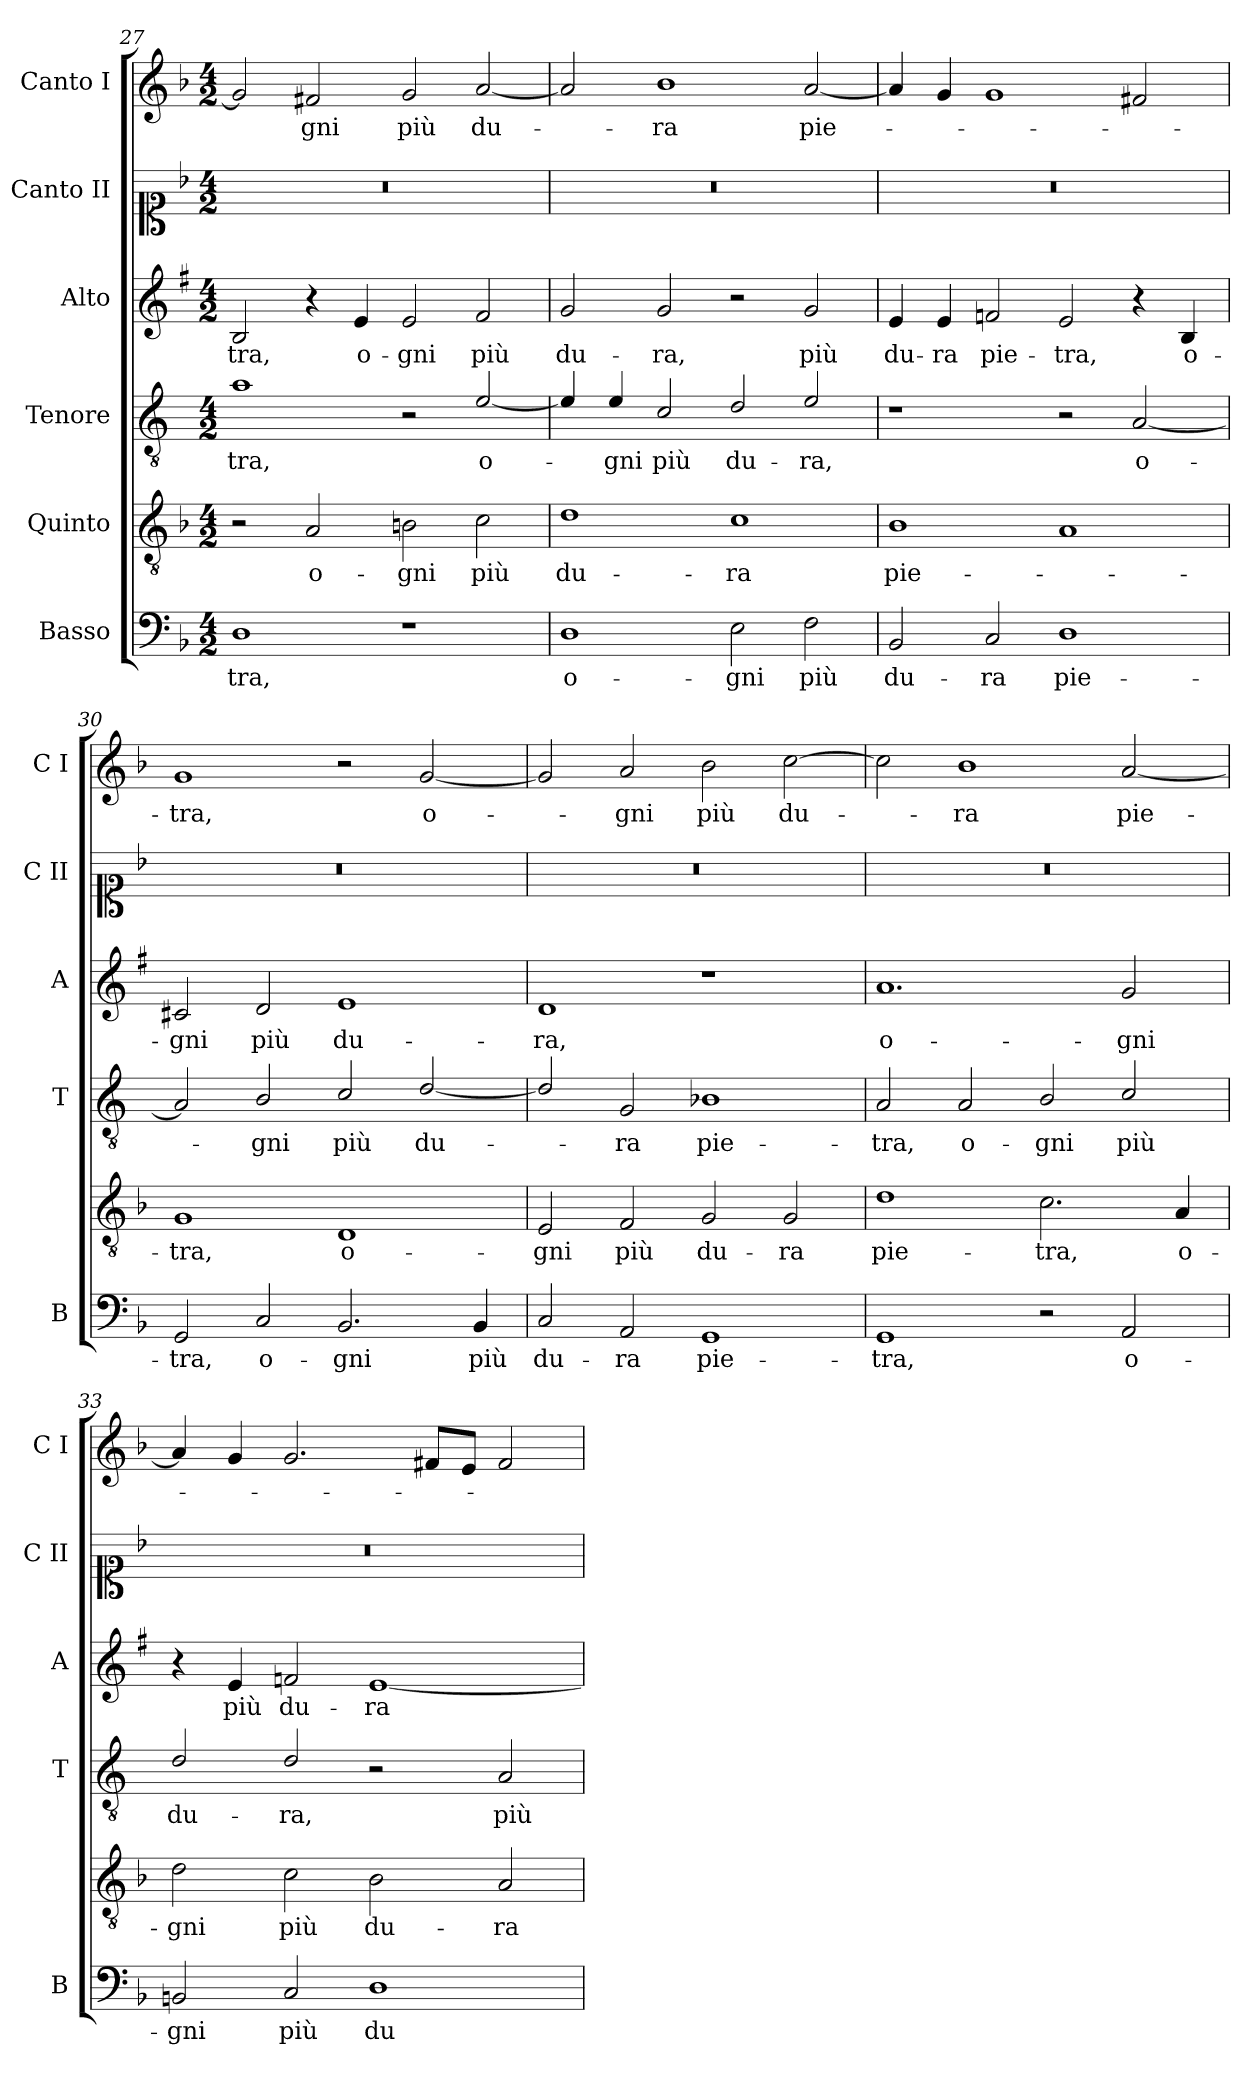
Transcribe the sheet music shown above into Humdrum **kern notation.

**kern	**text	**kern	**text	**kern	**text	**kern	**text	**kern	**kern	**text
*part6	*part6	*part5	*part5	*part4	*part4	*part3	*part3	*part2	*part1	*part1
*staff6	*staff6	*staff5	*staff5	*staff4	*staff4	*staff3	*staff3	*staff2	*staff1	*staff1
*I"Basso	*	*I"Quinto	*	*I"Tenore	*	*I"Alto	*	*I"Canto II	*I"Canto I	*
*I'B	*	*	*	*I'T	*	*I'A	*	*I'C II	*I'C I	*
!!LO:LB:g=z
*clefF4	*	*clefGv2	*	*clefGv2	*	*clefG2	*	*clefC1	*clefG2	*
*	*	*	*	*ITrd4c7	*	*ITrd1c2	*	*	*	*
*k[b-]	*	*k[b-]	*	*k[b-]	*	*k[b-]	*	*k[b-]	*k[b-]	*
*F:	*	*F:	*	*F:	*	*F:	*	*F:	*F:	*
*M4/2	*	*M4/2	*	*M4/2	*	*M4/2	*	*M4/2	*M4/2	*
=27	=27	=27	=27	=27	=27	=27	=27	=27	=27	=27
!	!LO:LY:b	!	!	!	!LO:LY:b	!	!LO:LY:b	!	!	!
1D	-tra,	2r	.	1d	-tra,	2A/	-tra,	0r	2g/]	.
!	!	!	!LO:LY:b	!	!	!	!	!	!	!LO:LY:b
.	.	2A/	o-	.	.	4r	.	.	2f#X/	-gni
!	!	!	!	!	!	!	!LO:LY:b	!	!	!
.	.	.	.	.	.	4d/	o-	.	.	.
!	!	!	!LO:LY:b	!	!	!	!LO:LY:b	!	!	!LO:LY:b
1r	.	2Bn\	-gni	2r	.	2d/	-gni	.	2g/	più
!	!	!	!LO:LY:b	!	!LO:LY:b	!	!LO:LY:b	!	!	!LO:LY:b
.	.	2c\	più	[2A/	o-	2e/	più	.	[2a/	du-
=28	=28	=28	=28	=28	=28	=28	=28	=28	=28	=28
!	!LO:LY:b	!	!LO:LY:b	!	!	!	!LO:LY:b	!	!	!
1D	o-	1d	du-	4A/]	.	2f/	du-	0r	2a/]	.
!	!	!	!	!	!LO:LY:b	!	!	!	!	!
.	.	.	.	4A/	-gni	.	.	.	.	.
!	!	!	!	!	!LO:LY:b	!	!LO:LY:b	!	!	!LO:LY:b
.	.	.	.	2F/	più	2f/	-ra,	.	1b-	-ra
!	!LO:LY:b	!	!LO:LY:b	!	!LO:LY:b	!	!	!	!	!
2E\	-gni	1c	-ra	2G/	du-	2r	.	.	.	.
!	!LO:LY:b	!	!	!	!LO:LY:b	!	!LO:LY:b	!	!	!LO:LY:b
2F\	più	.	.	2A/	-ra,	2f/	più	.	[2a/	pie-
=29	=29	=29	=29	=29	=29	=29	=29	=29	=29	=29
!	!LO:LY:b	!	!LO:LY:b	!	!	!	!LO:LY:b	!	!	!
2BB-/	du-	1B-	pie-	1r	.	4d/	du-	0r	4a/]	.
!	!	!	!	!	!	!	!LO:LY:b	!	!	!
.	.	.	.	.	.	4d/	-ra	.	4g/	.
!	!LO:LY:b	!	!	!	!	!	!LO:LY:b	!	!	!
2C/	-ra	.	.	.	.	2e-X/	pie-	.	1g	.
!	!LO:LY:b	!	!	!	!	!	!LO:LY:b	!	!	!
1D	pie-	1A	.	2r	.	2d/	-tra,	.	.	.
!	!	!	!	!	!LO:LY:b	!	!	!	!	!
.	.	.	.	[2D/	o-	4r	.	.	2f#X/	.
!	!	!	!	!	!	!	!LO:LY:b	!	!	!
.	.	.	.	.	.	4A/	o-	.	.	.
=30	=30	=30	=30	=30	=30	=30	=30	=30	=30	=30
!	!LO:LY:b	!	!LO:LY:b	!	!	!	!LO:LY:b	!	!	!LO:LY:b
2GG/	-tra,	1G	-tra,	2D/]	.	2Bn/	-gni	0r	1g	-tra,
!	!LO:LY:b	!	!	!	!LO:LY:b	!	!LO:LY:b	!	!	!
2C/	o-	.	.	2E/	-gni	2c/	più	.	.	.
!	!LO:LY:b	!	!LO:LY:b	!	!LO:LY:b	!	!LO:LY:b	!	!	!
2.BB-/	-gni	1D	o-	2F/	più	1d	du-	.	2r	.
!	!	!	!	!	!LO:LY:b	!	!	!	!	!LO:LY:b
.	.	.	.	[2G/	du-	.	.	.	[2g/	o-
!	!LO:LY:b	!	!	!	!	!	!	!	!	!
4BB-/	più	.	.	.	.	.	.	.	.	.
=31	=31	=31	=31	=31	=31	=31	=31	=31	=31	=31
!	!LO:LY:b	!	!LO:LY:b	!	!	!	!LO:LY:b	!	!	!
2C/	du-	2E/	-gni	2G/]	.	1c	-ra,	0r	2g/]	.
!	!LO:LY:b	!	!LO:LY:b	!	!LO:LY:b	!	!	!	!	!LO:LY:b
2AA/	-ra	2F/	più	2C/	-ra	.	.	.	2a/	-gni
!	!LO:LY:b	!	!LO:LY:b	!	!LO:LY:b	!	!	!	!	!LO:LY:b
1GG	pie-	2G/	du-	1E-X	pie-	1r	.	.	2b-\	più
!	!	!	!LO:LY:b	!	!	!	!	!	!	!LO:LY:b
.	.	2G/	-ra	.	.	.	.	.	[2cc\	du-
!!LO:LB:g=z
=32	=32	=32	=32	=32	=32	=32	=32	=32	=32	=32
!	!LO:LY:b	!	!LO:LY:b	!	!LO:LY:b	!	!LO:LY:b	!	!	!
1GG	-tra,	1d	pie-	2D/	-tra,	1.g	o-	0r	2cc\]	.
!	!	!	!	!	!LO:LY:b	!	!	!	!	!LO:LY:b
.	.	.	.	2D/	o-	.	.	.	1b-	-ra
!	!	!	!LO:LY:b	!	!LO:LY:b	!	!	!	!	!
2r	.	2.c\	-tra,	2E/	-gni	.	.	.	.	.
!	!LO:LY:b	!	!	!	!LO:LY:b	!	!LO:LY:b	!	!	!LO:LY:b
2AA/	o-	.	.	2F/	più	2f/	-gni	.	[2a/	pie-
!	!	!	!LO:LY:b	!	!	!	!	!	!	!
.	.	4A/	o-	.	.	.	.	.	.	.
=33	=33	=33	=33	=33	=33	=33	=33	=33	=33	=33
!	!LO:LY:b	!	!LO:LY:b	!	!LO:LY:b	!	!	!	!	!
2BBn/	-gni	2d\	-gni	2G/	du-	4r	.	0r	4a/]	.
!	!	!	!	!	!	!	!LO:LY:b	!	!	!
.	.	.	.	.	.	4d/	più	.	4g/	.
!	!LO:LY:b	!	!LO:LY:b	!	!LO:LY:b	!	!LO:LY:b	!	!	!
2C/	più	2c\	più	2G/	-ra,	2e-X/	du-	.	2.g/	.
!	!LO:LY:b	!	!LO:LY:b	!	!	!	!LO:LY:b	!	!	!
1D	du-	2B-\	du-	2r	.	[1d	-ra	.	.	.
.	.	.	.	.	.	.	.	.	8f#X/L	.
.	.	.	.	.	.	.	.	.	8e/J	.
!	!	!	!LO:LY:b	!	!LO:LY:b	!	!	!	!	!
.	.	2A/	-ra	2D/	più	.	.	.	2f#/	.
=	=	=	=	=	=	=	=	=	=	=
*-	*-	*-	*-	*-	*-	*-	*-	*-	*-	*-
